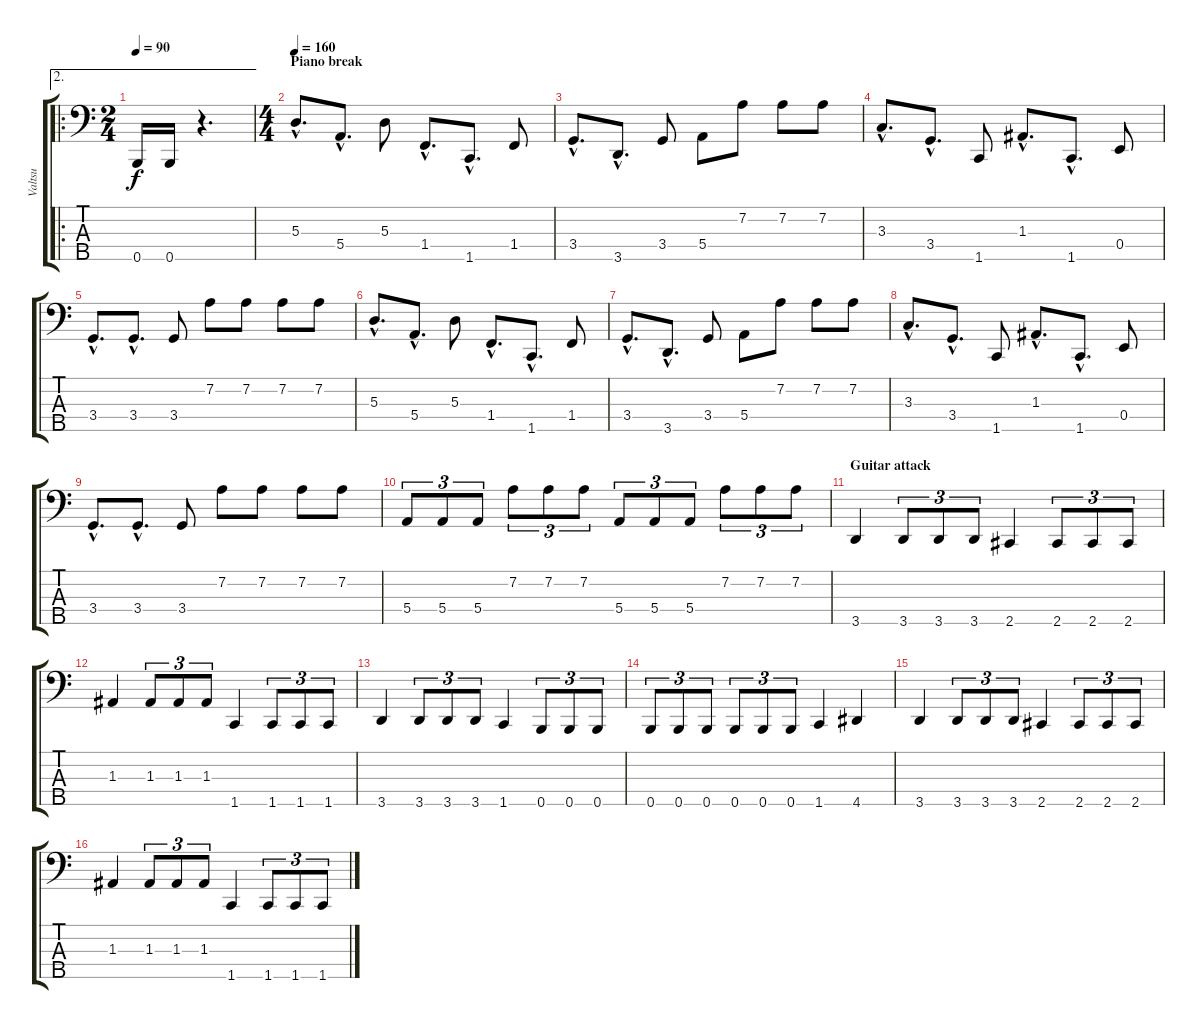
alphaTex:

\track ("Valtsu" "Valtsu") {instrument slapbass2}
\staff {score tabs}
\tuning (G2 D2 A1 E1 B0) {hide}
\ae 2
\ro
\ts (2 4)
\tempo 90
\clef f4
\ks c
0.5.16{dy f} 0.5.16 r.4{d} |
\ts (4 4)
\section ("" "Piano break")
\tempo 160
5.3{hac}.8{d} 5.4{hac}.8{d} 5.3.8 1.4{hac}.8{d} 1.5{hac}.8{d} 1.4.8 |
3.4{hac}.8{d} 3.5{hac}.8{d} 3.4.8 5.4.8 7.2.8 7.2.8 7.2.8 |
3.3{hac}.8{d} 3.4{hac}.8{d} 1.5.8 1.3{hac}.8{d} 1.5{hac}.8{d} 0.4.8 |
3.4{hac}.8{d} 3.4{hac}.8{d} 3.4.8 7.2.8 7.2.8 7.2.8 7.2.8 |
5.3{hac}.8{d} 5.4{hac}.8{d} 5.3.8 1.4{hac}.8{d} 1.5{hac}.8{d} 1.4.8 |
3.4{hac}.8{d} 3.5{hac}.8{d} 3.4.8 5.4.8 7.2.8 7.2.8 7.2.8 |
3.3{hac}.8{d} 3.4{hac}.8{d} 1.5.8 1.3{hac}.8{d} 1.5{hac}.8{d} 0.4.8 |
3.4{hac}.8{d} 3.4{hac}.8{d} 3.4.8 7.2.8 7.2.8 7.2.8 7.2.8 |
5.4.8{tu (3 2)} 5.4.8{tu (3 2)} 5.4.8{tu (3 2)} 7.2.8{tu (3 2)} 7.2.8{tu (3 2)} 7.2.8{tu (3 2)} 5.4.8{tu (3 2)} 5.4.8{tu (3 2)} 5.4.8{tu (3 2)} 7.2.8{tu (3 2)} 7.2.8{tu (3 2)} 7.2.8{tu (3 2)} |
\section ("" "Guitar attack")
3.5.4 3.5.8{tu (3 2)} 3.5.8{tu (3 2)} 3.5.8{tu (3 2)} 2.5.4 2.5.8{tu (3 2)} 2.5.8{tu (3 2)} 2.5.8{tu (3 2)} |
1.3.4 1.3.8{tu (3 2)} 1.3.8{tu (3 2)} 1.3.8{tu (3 2)} 1.5.4 1.5.8{tu (3 2)} 1.5.8{tu (3 2)} 1.5.8{tu (3 2)} |
3.5.4 3.5.8{tu (3 2)} 3.5.8{tu (3 2)} 3.5.8{tu (3 2)} 1.5.4 0.5.8{tu (3 2)} 0.5.8{tu (3 2)} 0.5.8{tu (3 2)} |
0.5.8{tu (3 2)} 0.5.8{tu (3 2)} 0.5.8{tu (3 2)} 0.5.8{tu (3 2)} 0.5.8{tu (3 2)} 0.5.8{tu (3 2)} 1.5.4 4.5.4 |
3.5.4 3.5.8{tu (3 2)} 3.5.8{tu (3 2)} 3.5.8{tu (3 2)} 2.5.4 2.5.8{tu (3 2)} 2.5.8{tu (3 2)} 2.5.8{tu (3 2)} |
1.3.4 1.3.8{tu (3 2)} 1.3.8{tu (3 2)} 1.3.8{tu (3 2)} 1.5.4 1.5.8{tu (3 2)} 1.5.8{tu (3 2)} 1.5.8{tu (3 2)}
